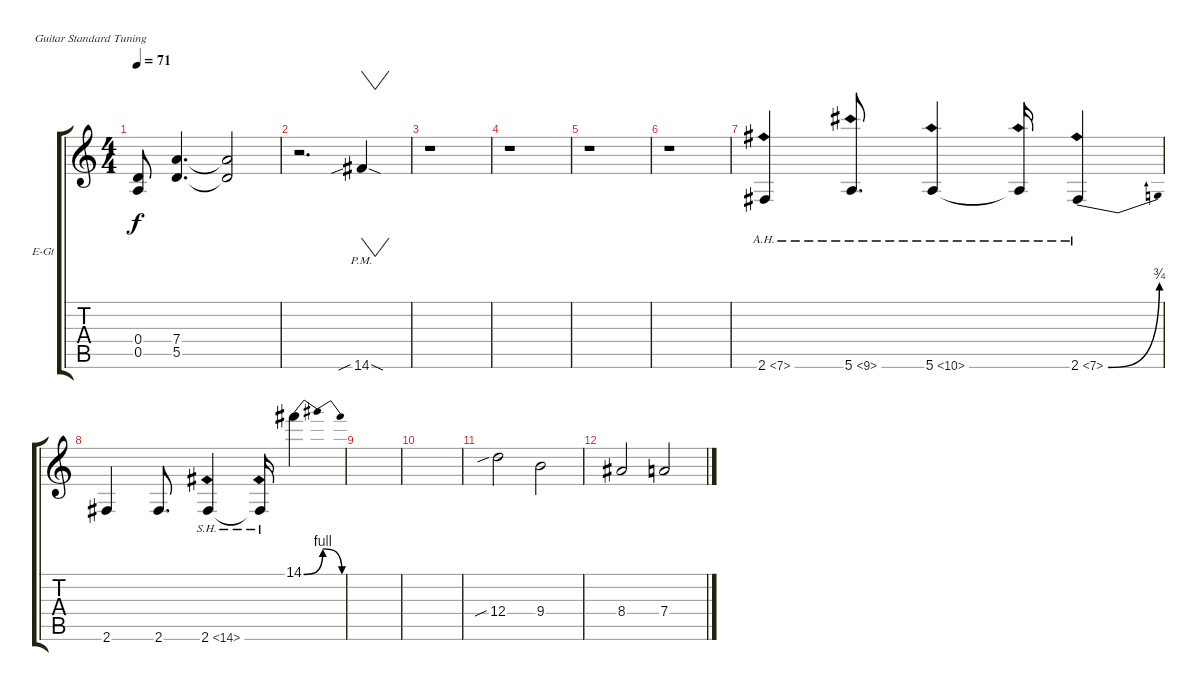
\defaultSystemsLayout 4
\bracketExtendMode groupsimilarinstruments
\firstSystemTrackNameOrientation horizontal
\otherSystemsTrackNameOrientation horizontal
\track ("Electric Guitar" "E-Gt") {instrument distortionguitar}
\staff {score tabs}
\tuning (E4 B3 G3 D3 A2 E2)
\ts (4 4)
\tempo 71
\clef g2
\scale
0.333333
\ks c
(0.5 0.4).8{dy f} (7.4 5.5).4{d} (7.4{t} 5.5{t}).2 |
\scale
0.333333 r.2{d} 14.6{sib sod pm}.4{vw} |
r.1 |
r.1 |
r.1 |
r.1 |
2.6{ah 5}.4 5.6{ah 4}.8{d} 5.6{ah 5}.4 5.6{ah 5 t}.16 2.6{be (bend 0 0 30.599999999999998 3) ah 5}.4 |
2.6.4 2.6.8{d} 2.6{sh 12}.4 2.6{sh 12 t}.16 14.1{be (bendrelease 0 0 6.6 4 37.199999999999996 4 59.4 0)}.4 |
|
|
12.4{sib}.2 9.4.2 |
8.4.2 7.4.2
